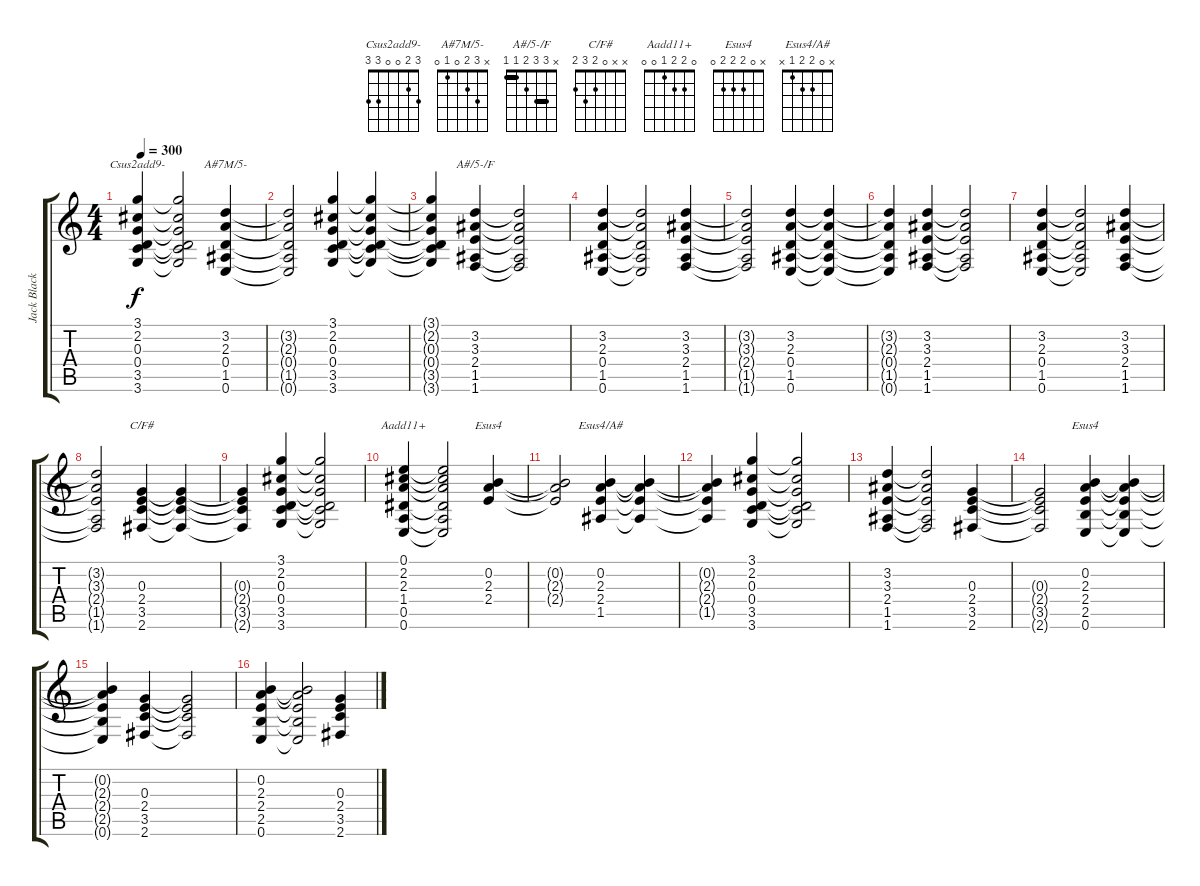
\track ("Jack Black (Lead Vocals)" "Jack Black") {instrument acousticguitarsteel}
\staff {score tabs}
\tuning (E4 B3 G3 D3 A2 E2) {hide}
\chord ("Csus2add9-" 3 2 0 0 3 3)
\chord ("A#7M/5-" x 3 2 0 1 0)
\chord ("A#/5-/F" x 3 3 2 1 1) {barre (1 3)}
\chord ("C/F#" x x 0 2 3 2)
\chord ("Aadd11+" 0 2 2 1 0 0)
\chord ("Esus4" x 0 2 2 x x)
\chord ("Esus4/A#" x 0 2 2 1 x)
\chord ("Esus4" x 0 2 2 2 0)
\ts (4 4)
\tempo 300
\clef g2
\ks c
(3.1 2.2 0.3 0.4 3.5 3.6).4{ch "Csus2add9-" dy f} (3.1{t} 2.2{t} 0.3{t} 0.4{t} 3.5{t} 3.6{t}).2 (3.2 2.3 0.4 1.5 0.6).4{ch "A#7M/5-"} |
(3.2{t} 2.3{t} 0.4{t} 1.5{t} 0.6{t}).2 (3.1 2.2 0.3 0.4 3.5 3.6).4 (3.1{t} 2.2{t} 0.3{t} 0.4{t} 3.5{t} 3.6{t}).4 |
(3.1{t} 2.2{t} 0.3{t} 0.4{t} 3.5{t} 3.6{t}).4 (3.2 3.3 2.4 1.5 1.6).4{ch "A#/5-/F"} (3.2{t} 3.3{t} 2.4{t} 1.5{t} 1.6{t}).2 |
(3.2 2.3 0.4 1.5 0.6).4 (3.2{t} 2.3{t} 0.4{t} 1.5{t} 0.6{t}).2 (3.2 3.3 2.4 1.5 1.6).4 |
(3.2{t} 3.3{t} 2.4{t} 1.5{t} 1.6{t}).2 (3.2 2.3 0.4 1.5 0.6).4 (3.2{t} 2.3{t} 0.4{t} 1.5{t} 0.6{t}).4 |
(3.2{t} 2.3{t} 0.4{t} 1.5{t} 0.6{t}).4 (3.2 3.3 2.4 1.5 1.6).4 (3.2{t} 3.3{t} 2.4{t} 1.5{t} 1.6{t}).2 |
(3.2 2.3 0.4 1.5 0.6).4 (3.2{t} 2.3{t} 0.4{t} 1.5{t} 0.6{t}).2 (3.2 3.3 2.4 1.5 1.6).4 |
(3.2{t} 3.3{t} 2.4{t} 1.5{t} 1.6{t}).2 (0.3 2.4 3.5 2.6).4{ch "C/F#"} (0.3{t} 2.4{t} 3.5{t} 2.6{t}).4 |
(0.3{t} 2.4{t} 3.5{t} 2.6{t}).4 (3.1 2.2 0.3 0.4 3.5 3.6).4 (3.1{t} 2.2{t} 0.3{t} 0.4{t} 3.5{t} 3.6{t}).2 |
(0.1 2.2 2.3 1.4 0.5 0.6).4{ch "Aadd11+"} (0.1{t} 2.2{t} 2.3{t} 1.4{t} 0.5{t} 0.6{t}).2 (0.2 2.3 2.4).4{ch "Esus4"} |
(0.2{t} 2.3{t} 2.4{t}).2 (0.2 2.3 2.4 1.5).4{ch "Esus4/A#"} (0.2{t} 2.3{t} 2.4{t} 1.5{t}).4 |
(0.2{t} 2.3{t} 2.4{t} 1.5{t}).4 (3.1 2.2 0.3 0.4 3.5 3.6).4 (3.1{t} 2.2{t} 0.3{t} 0.4{t} 3.5{t} 3.6{t}).2 |
(3.2 3.3 2.4 1.5 1.6).4 (3.2{t} 3.3{t} 2.4{t} 1.5{t} 1.6{t}).2 (0.3 2.4 3.5 2.6).4 |
(0.3{t} 2.4{t} 3.5{t} 2.6{t}).2 (0.2 2.3 2.4 2.5 0.6).4{ch "Esus4"} (0.2{t} 2.3{t} 2.4{t} 2.5{t} 0.6{t}).4 |
(0.2{t} 2.3{t} 2.4{t} 2.5{t} 0.6{t}).4 (0.3 2.4 3.5 2.6).4 (0.3{t} 2.4{t} 3.5{t} 2.6{t}).2 |
(0.2 2.3 2.4 2.5 0.6).4 (0.2{t} 2.3{t} 2.4{t} 2.5{t} 0.6{t}).2 (0.3 2.4 3.5 2.6).4
